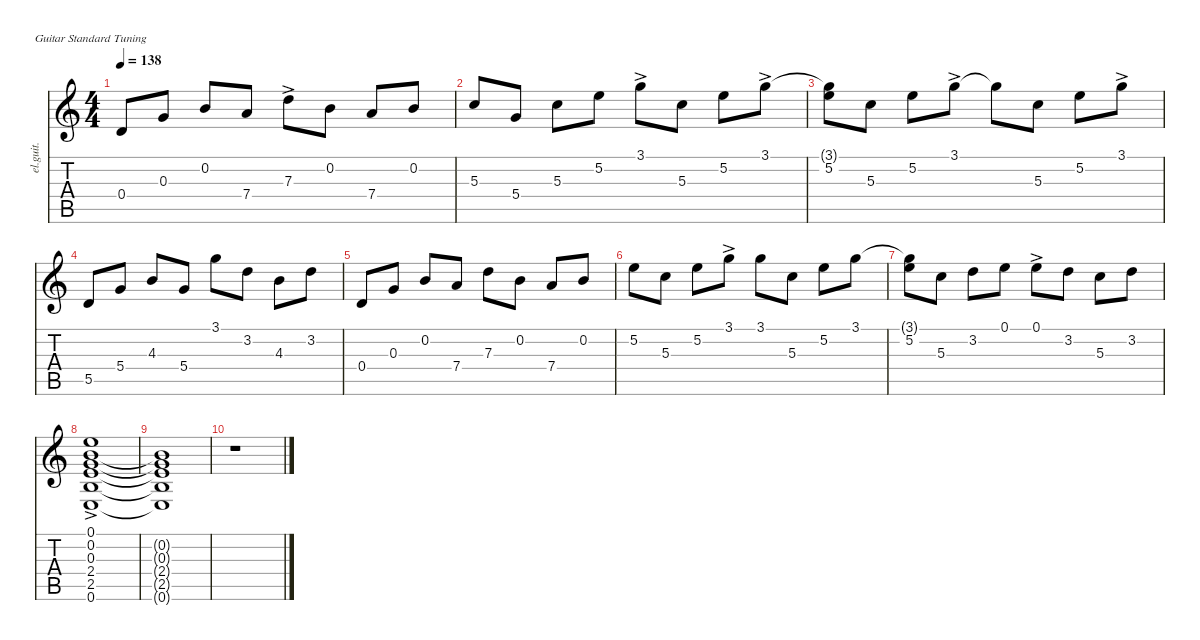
\defaultSystemsLayout 4
\hideDynamics
\bracketExtendMode nobrackets
\otherSystemsTrackNameOrientation horizontal
\track ("Lead Guitar (Don Felder)" "el.guit.") {instrument electricguitarclean}
\staff {score tabs}
\tuning (E4 B3 G3 D3 A2 E2)
\ts (4 4)
\tempo 138
\clef g2
\ks c
0.4.8{dy f beam Up} 0.3.8{beam Up} 0.2.8{beam Up} 7.4.8{beam Up} 7.3{ac}.8{dy ff beam Down} 0.2.8{dy f beam Down} 7.4.8{beam Up} 0.2.8{beam Up} |
5.3.8{beam Up} 5.4.8{beam Up} 5.3.8{beam Down} 5.2.8{beam Down} 3.1{ac}.8{dy ff beam Down} 5.3.8{dy f beam Down} 5.2.8{beam Down} 3.1{ac}.8{dy ff beam Down} |
(3.1{t} 5.2).8{dy f beam Down} 5.3.8{beam Down} 5.2.8{beam Down} 3.1{ac}.8{dy ff beam Down} 3.1{t}.8{dy f beam Down} 5.3.8{beam Down} 5.2.8{beam Down} 3.1{ac}.8{dy ff beam Down} |
5.5.8{dy f beam Up} 5.4.8{beam Up} 4.3.8{beam Up} 5.4.8{beam Up} 3.1.8{beam Down} 3.2.8{beam Down} 4.3.8{beam Down} 3.2.8{beam Down} |
0.4.8{beam Up} 0.3.8{beam Up} 0.2.8{beam Up} 7.4.8{beam Up} 7.3.8{beam Down} 0.2.8{beam Down} 7.4.8{beam Up} 0.2.8{beam Up} |
5.2.8{beam Down} 5.3.8{beam Down} 5.2.8{beam Down} 3.1{ac}.8{dy ff beam Down} 3.1.8{dy f beam Down} 5.3.8{beam Down} 5.2.8{beam Down} 3.1.8{beam Down} |
(3.1{t} 5.2).8{beam Down} 5.3.8{beam Down} 3.2.8{beam Down} 0.1.8{beam Down} 0.1{ac}.8{dy ff beam Down} 3.2.8{dy f beam Down} 5.3.8{beam Down} 3.2.8{beam Down} |
(0.1{ac} 0.2 0.3 2.4 2.5 0.6).1{dy ff beam Up} |
(0.2{t} 0.3{t} 2.4{t} 2.5{t} 0.6{t}).1{dy f beam Up} |
r.1{beam Down}
